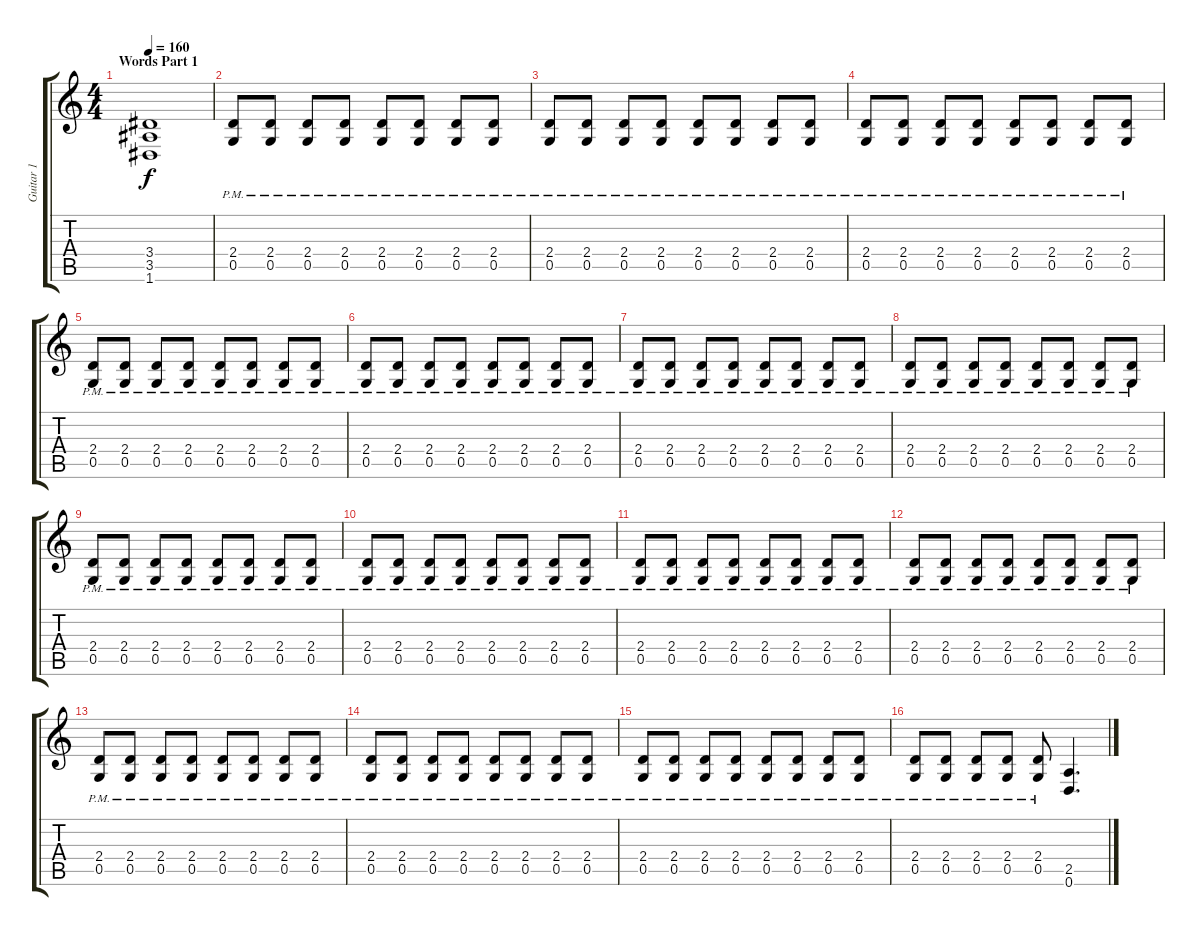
\track ("Guitar 1" "Guitar 1") {instrument distortionguitar}
\staff {score tabs}
\tuning (D4 A3 F3 C3 G2 D2) {hide}
\ts (4 4)
\section ("" "Words Part 1")
\tempo 160
\clef g2
\ks c
(3.4{t} 3.5{t} 1.6{t}).1{dy f} |
(2.4{pm} 0.5{pm}).8 (2.4{pm} 0.5{pm}).8 (2.4{pm} 0.5{pm}).8 (2.4{pm} 0.5{pm}).8 (2.4{pm} 0.5{pm}).8 (2.4{pm} 0.5{pm}).8 (2.4{pm} 0.5{pm}).8 (2.4{pm} 0.5{pm}).8 |
(2.4{pm} 0.5{pm}).8 (2.4{pm} 0.5{pm}).8 (2.4{pm} 0.5{pm}).8 (2.4{pm} 0.5{pm}).8 (2.4{pm} 0.5{pm}).8 (2.4{pm} 0.5{pm}).8 (2.4{pm} 0.5{pm}).8 (2.4{pm} 0.5{pm}).8 |
(2.4{pm} 0.5{pm}).8 (2.4{pm} 0.5{pm}).8 (2.4{pm} 0.5{pm}).8 (2.4{pm} 0.5{pm}).8 (2.4{pm} 0.5{pm}).8 (2.4{pm} 0.5{pm}).8 (2.4{pm} 0.5{pm}).8 (2.4{pm} 0.5{pm}).8 |
(2.4{pm} 0.5{pm}).8 (2.4{pm} 0.5{pm}).8 (2.4{pm} 0.5{pm}).8 (2.4{pm} 0.5{pm}).8 (2.4{pm} 0.5{pm}).8 (2.4{pm} 0.5{pm}).8 (2.4{pm} 0.5{pm}).8 (2.4{pm} 0.5{pm}).8 |
(2.4{pm} 0.5{pm}).8 (2.4{pm} 0.5{pm}).8 (2.4{pm} 0.5{pm}).8 (2.4{pm} 0.5{pm}).8 (2.4{pm} 0.5{pm}).8 (2.4{pm} 0.5{pm}).8 (2.4{pm} 0.5{pm}).8 (2.4{pm} 0.5{pm}).8 |
(2.4{pm} 0.5{pm}).8 (2.4{pm} 0.5{pm}).8 (2.4{pm} 0.5{pm}).8 (2.4{pm} 0.5{pm}).8 (2.4{pm} 0.5{pm}).8 (2.4{pm} 0.5{pm}).8 (2.4{pm} 0.5{pm}).8 (2.4{pm} 0.5{pm}).8 |
(2.4{pm} 0.5{pm}).8 (2.4{pm} 0.5{pm}).8 (2.4{pm} 0.5{pm}).8 (2.4{pm} 0.5{pm}).8 (2.4{pm} 0.5{pm}).8 (2.4{pm} 0.5{pm}).8 (2.4{pm} 0.5{pm}).8 (2.4{pm} 0.5{pm}).8 |
(2.4{pm} 0.5{pm}).8 (2.4{pm} 0.5{pm}).8 (2.4{pm} 0.5{pm}).8 (2.4{pm} 0.5{pm}).8 (2.4{pm} 0.5{pm}).8 (2.4{pm} 0.5{pm}).8 (2.4{pm} 0.5{pm}).8 (2.4{pm} 0.5{pm}).8 |
(2.4{pm} 0.5{pm}).8 (2.4{pm} 0.5{pm}).8 (2.4{pm} 0.5{pm}).8 (2.4{pm} 0.5{pm}).8 (2.4{pm} 0.5{pm}).8 (2.4{pm} 0.5{pm}).8 (2.4{pm} 0.5{pm}).8 (2.4{pm} 0.5{pm}).8 |
(2.4{pm} 0.5{pm}).8 (2.4{pm} 0.5{pm}).8 (2.4{pm} 0.5{pm}).8 (2.4{pm} 0.5{pm}).8 (2.4{pm} 0.5{pm}).8 (2.4{pm} 0.5{pm}).8 (2.4{pm} 0.5{pm}).8 (2.4{pm} 0.5{pm}).8 |
(2.4{pm} 0.5{pm}).8 (2.4{pm} 0.5{pm}).8 (2.4{pm} 0.5{pm}).8 (2.4{pm} 0.5{pm}).8 (2.4{pm} 0.5{pm}).8 (2.4{pm} 0.5{pm}).8 (2.4{pm} 0.5{pm}).8 (2.4{pm} 0.5{pm}).8 |
(2.4{pm} 0.5{pm}).8 (2.4{pm} 0.5{pm}).8 (2.4{pm} 0.5{pm}).8 (2.4{pm} 0.5{pm}).8 (2.4{pm} 0.5{pm}).8 (2.4{pm} 0.5{pm}).8 (2.4{pm} 0.5{pm}).8 (2.4{pm} 0.5{pm}).8 |
(2.4{pm} 0.5{pm}).8 (2.4{pm} 0.5{pm}).8 (2.4{pm} 0.5{pm}).8 (2.4{pm} 0.5{pm}).8 (2.4{pm} 0.5{pm}).8 (2.4{pm} 0.5{pm}).8 (2.4{pm} 0.5{pm}).8 (2.4{pm} 0.5{pm}).8 |
(2.4{pm} 0.5{pm}).8 (2.4{pm} 0.5{pm}).8 (2.4{pm} 0.5{pm}).8 (2.4{pm} 0.5{pm}).8 (2.4{pm} 0.5{pm}).8 (2.4{pm} 0.5{pm}).8 (2.4{pm} 0.5{pm}).8 (2.4{pm} 0.5{pm}).8 |
(2.4{pm} 0.5{pm}).8 (2.4{pm} 0.5{pm}).8 (2.4{pm} 0.5{pm}).8 (2.4{pm} 0.5{pm}).8 (2.4{pm} 0.5{pm}).8 (2.5 0.6).4{d}
